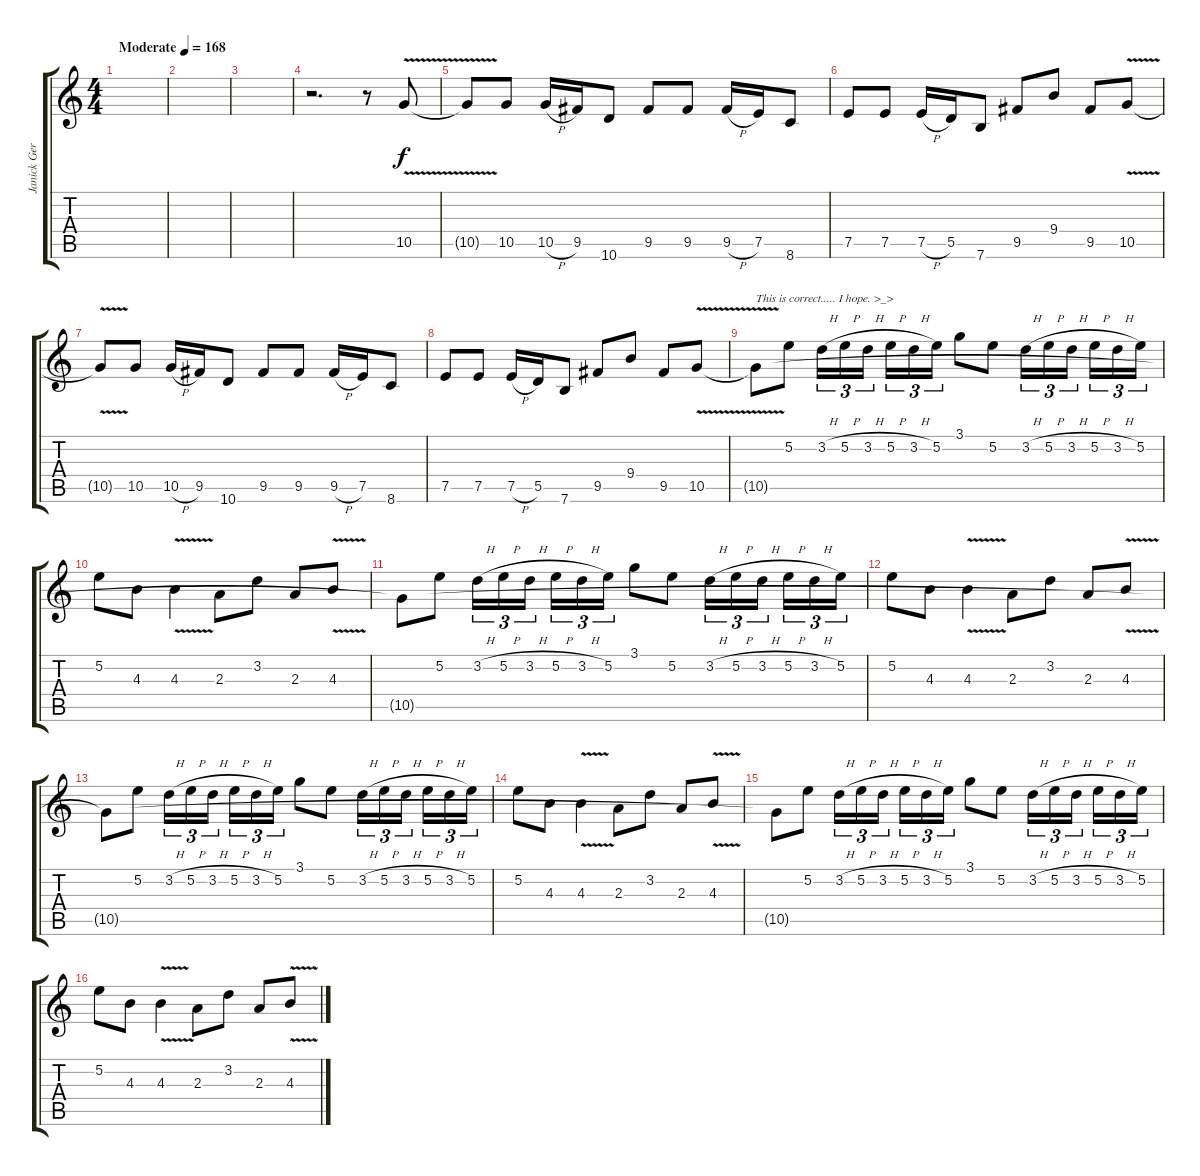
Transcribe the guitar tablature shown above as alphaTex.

\track ("Janick Gers" "Janick Ger") {instrument overdrivenguitar}
\staff {score tabs}
\tuning (E4 B3 G3 D3 A2 E2) {hide}
\ts (4 4)
\tempo (168 "Moderate")
\clef g2
\ks c
|
|
|
r.2{d} r.8 10.5{v}.8 |
10.5{t}.8 10.5.8 10.5{h}.16 9.5.16 10.6.8 9.5.8 9.5.8 9.5{h}.16 7.5.16 8.6.8 |
7.5.8 7.5.8 7.5{h}.16 5.5.16 7.6.8 9.5.8 9.4.8 9.5.8 10.5{v}.8 |
10.5{t}.8 10.5.8 10.5{h}.16 9.5.16 10.6.8 9.5.8 9.5.8 9.5{h}.16 7.5.16 8.6.8 |
7.5.8 7.5.8 7.5{h}.16 5.5.16 7.6.8 9.5.8 9.4.8 9.5.8 10.5{v}.8 |
10.5{t}.8{txt "This is correct..... I hope. >_>"} 5.2.8 3.2{h}.16{tu (3 2)} 5.2{h}.16{tu (3 2)} 3.2{h}.16{tu (3 2) beam splitsecondary} 5.2{h}.16{tu (3 2)} 3.2{h}.16{tu (3 2)} 5.2.16{tu (3 2)} 3.1.8 5.2.8 3.2{h}.16{tu (3 2)} 5.2{h}.16{tu (3 2)} 3.2{h}.16{tu (3 2) beam splitsecondary} 5.2{h}.16{tu (3 2)} 3.2{h}.16{tu (3 2)} 5.2.16{tu (3 2)} |
5.2.8 4.3.8 4.3{v}.4 2.3.8 3.2.8 2.3.8 4.3{v}.8 |
10.5{t}.8 5.2.8 3.2{h}.16{tu (3 2)} 5.2{h}.16{tu (3 2)} 3.2{h}.16{tu (3 2) beam splitsecondary} 5.2{h}.16{tu (3 2)} 3.2{h}.16{tu (3 2)} 5.2.16{tu (3 2)} 3.1.8 5.2.8 3.2{h}.16{tu (3 2)} 5.2{h}.16{tu (3 2)} 3.2{h}.16{tu (3 2) beam splitsecondary} 5.2{h}.16{tu (3 2)} 3.2{h}.16{tu (3 2)} 5.2.16{tu (3 2)} |
5.2.8 4.3.8 4.3{v}.4 2.3.8 3.2.8 2.3.8 4.3{v}.8 |
10.5{t}.8 5.2.8 3.2{h}.16{tu (3 2)} 5.2{h}.16{tu (3 2)} 3.2{h}.16{tu (3 2) beam splitsecondary} 5.2{h}.16{tu (3 2)} 3.2{h}.16{tu (3 2)} 5.2.16{tu (3 2)} 3.1.8 5.2.8 3.2{h}.16{tu (3 2)} 5.2{h}.16{tu (3 2)} 3.2{h}.16{tu (3 2) beam splitsecondary} 5.2{h}.16{tu (3 2)} 3.2{h}.16{tu (3 2)} 5.2.16{tu (3 2)} |
5.2.8 4.3.8 4.3{v}.4 2.3.8 3.2.8 2.3.8 4.3{v}.8 |
10.5{t}.8 5.2.8 3.2{h}.16{tu (3 2)} 5.2{h}.16{tu (3 2)} 3.2{h}.16{tu (3 2) beam splitsecondary} 5.2{h}.16{tu (3 2)} 3.2{h}.16{tu (3 2)} 5.2.16{tu (3 2)} 3.1.8 5.2.8 3.2{h}.16{tu (3 2)} 5.2{h}.16{tu (3 2)} 3.2{h}.16{tu (3 2) beam splitsecondary} 5.2{h}.16{tu (3 2)} 3.2{h}.16{tu (3 2)} 5.2.16{tu (3 2)} |
5.2.8 4.3.8 4.3{v}.4 2.3.8 3.2.8 2.3.8 4.3{v}.8
